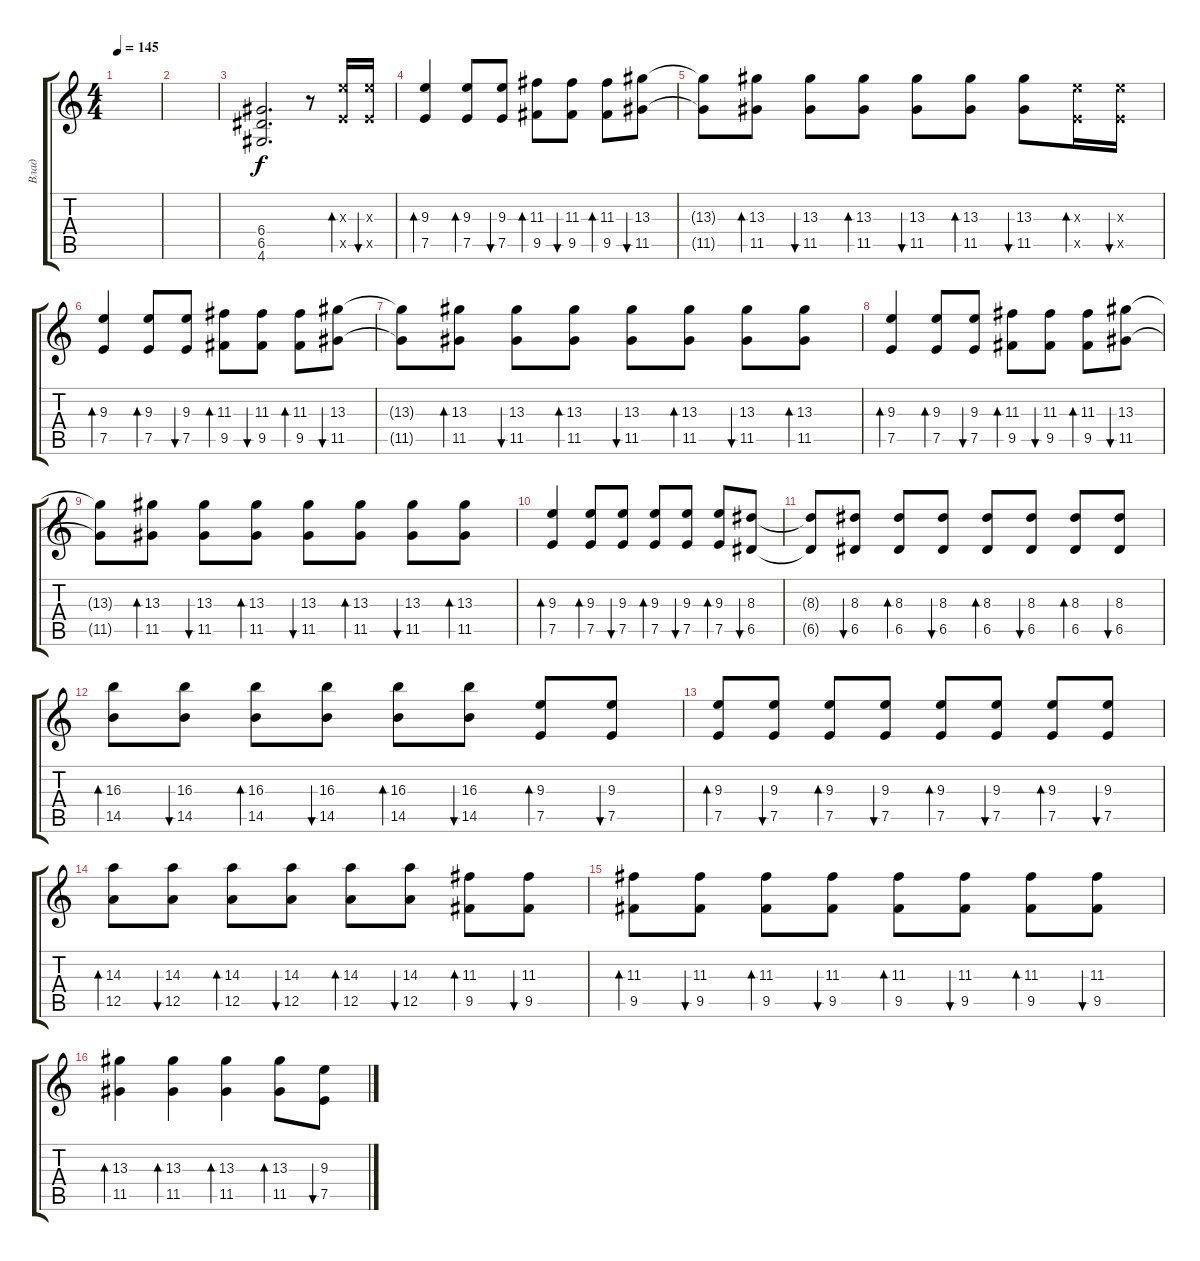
\track ("Влад" "Влад") {instrument distortionguitar}
\staff {score tabs}
\tuning (E4 B3 G3 D3 A2 E2) {hide}
\ts (4 4)
\tempo 145
\clef g2
\ks c
|
|
(6.4 6.5 4.6).2{d} r.8 (9.3{x} 7.5{x}).16{bd 60} (9.3{x} 7.5{x}).16{bu 60} |
(9.3 7.5).4{bd 60} (9.3 7.5).8{bd 60} (9.3 7.5).8{bu 60} (11.3 9.5).8{bd 60} (11.3 9.5).8{bu 60} (11.3 9.5).8{bd 60} (13.3 11.5).8{bu 60} |
(13.3{t} 11.5{t}).8 (13.3 11.5).8{bd 60} (13.3 11.5).8{bu 60} (13.3 11.5).8{bd 60} (13.3 11.5).8{bu 60} (13.3 11.5).8{bd 60} (13.3 11.5).8{bu 60} (9.3{x} 7.5{x}).16{bd 60} (9.3{x} 7.5{x}).16{bu 60} |
(9.3 7.5).4{bd 60} (9.3 7.5).8{bd 60} (9.3 7.5).8{bu 60} (11.3 9.5).8{bd 60} (11.3 9.5).8{bu 60} (11.3 9.5).8{bd 60} (13.3 11.5).8{bu 60} |
(13.3{t} 11.5{t}).8 (13.3 11.5).8{bd 60} (13.3 11.5).8{bu 60} (13.3 11.5).8{bd 60} (13.3 11.5).8{bu 60} (13.3 11.5).8{bd 60} (13.3 11.5).8{bu 60} (13.3 11.5).8{bd 60} |
(9.3 7.5).4{bd 60} (9.3 7.5).8{bd 60} (9.3 7.5).8{bu 60} (11.3 9.5).8{bd 60} (11.3 9.5).8{bu 60} (11.3 9.5).8{bd 60} (13.3 11.5).8{bu 60} |
(13.3{t} 11.5{t}).8 (13.3 11.5).8{bd 60} (13.3 11.5).8{bu 60} (13.3 11.5).8{bd 60} (13.3 11.5).8{bu 60} (13.3 11.5).8{bd 60} (13.3 11.5).8{bu 60} (13.3 11.5).8{bd 60} |
(9.3 7.5).4{bd 60} (9.3 7.5).8{bd 60} (9.3 7.5).8{bu 60} (9.3 7.5).8{bd 60} (9.3 7.5).8{bu 60} (9.3 7.5).8{bd 60} (8.3 6.5).8{bu 60} |
(8.3{t} 6.5{t}).8 (8.3 6.5).8{bu 60} (8.3 6.5).8{bd 60} (8.3 6.5).8{bu 60} (8.3 6.5).8{bd 60} (8.3 6.5).8{bu 60} (8.3 6.5).8{bd 60} (8.3 6.5).8{bu 60} |
(16.3 14.5).8{bd 60} (16.3 14.5).8{bu 60} (16.3 14.5).8{bd 60} (16.3 14.5).8{bu 60} (16.3 14.5).8{bd 60} (16.3 14.5).8{bu 60} (9.3 7.5).8{bd 60} (9.3 7.5).8{bu 60} |
(9.3 7.5).8{bd 60} (9.3 7.5).8{bu 60} (9.3 7.5).8{bd 60} (9.3 7.5).8{bu 60} (9.3 7.5).8{bd 60} (9.3 7.5).8{bu 60} (9.3 7.5).8{bd 60} (9.3 7.5).8{bu 60} |
(14.3 12.5).8{bd 60} (14.3 12.5).8{bu 60} (14.3 12.5).8{bd 60} (14.3 12.5).8{bu 60} (14.3 12.5).8{bd 60} (14.3 12.5).8{bu 60} (11.3 9.5).8{bd 60} (11.3 9.5).8{bu 60} |
(11.3 9.5).8{bd 60} (11.3 9.5).8{bu 60} (11.3 9.5).8{bd 60} (11.3 9.5).8{bu 60} (11.3 9.5).8{bd 60} (11.3 9.5).8{bu 60} (11.3 9.5).8{bd 60} (11.3 9.5).8{bu 60} |
(13.3 11.5).4{bd 60} (13.3 11.5).4{bd 60} (13.3 11.5).4{bd 60} (13.3 11.5).8{bd 60} (9.3 7.5).8{bu 60}
